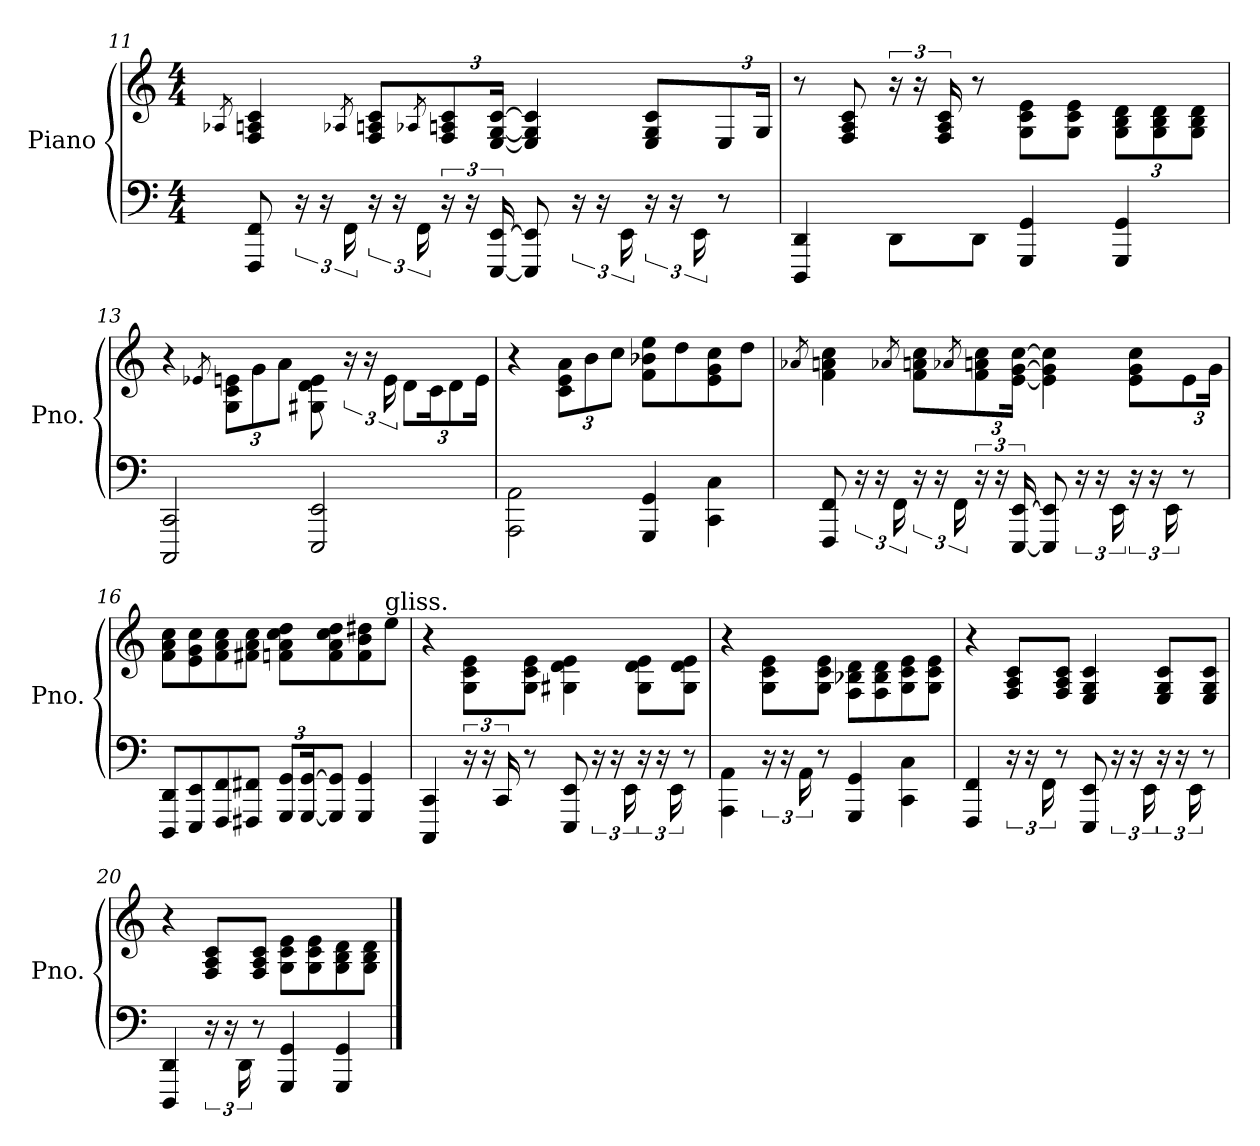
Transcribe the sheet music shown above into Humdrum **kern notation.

**kern	**kern
*part1	*part1
*staff2	*staff1
*I"Piano	*
*I'Pno.	*
!!LO:LB:g=z
*clefF4	*clefG2
*k[]	*k[]
*M4/4	*M4/4
=11	=11
.	8qA-X/
8FFF/ 8FF/	4F/ 4An/ 4c/
24r	.
24r	.
24FF\	.
.	8qA-X/
24r	8F/ 8An/ 8c/L
24r	.
24FF\	.
.	8qA-X/
*	*Xbrackettup
24r	12F/ 12An/ 12c/
24r	.
[24EEE/ [24EE/	[24E/ [24G/ [24c/Jk
8EEE/] 8EE/]	4E/] 4G/] 4c/]
24r	.
24r	.
24EE\	.
24r	8E/ 8G/ 8c/L
24r	.
24EE\	.
8r	12E/
.	24G/Jk
=12	=12
4DDD/ 4DD/	8r
.	8F/ 8A/ 8c/
*	*brackettup
8DD\L	24r
.	24r
.	24F/ 24A/ 24c/
8DD\J	8r
4GGG/ 4GG/	8G\ 8c\ 8e\L
.	8G\ 8c\ 8e\J
*	*Xbrackettup
4GGG/ 4GG/	12G\ 12B\ 12d\L
.	12G\ 12B\ 12d\
.	12G\ 12B\ 12d\J
!!LO:LB:g=z
=13	=13
2CCC/ 2CC/	4r
.	8qe-X/
.	12G\ 12c\ 12en\L
.	12g\
.	12a\J
2EEE/ 2EE/	8G#X\ 8d\ 8e\
*	*brackettup
.	24r
.	24r
.	24e\
*	*Xbrackettup
.	12d\L
.	24c\K
.	12d\
.	24e\Jk
=14	=14
2AAA\ 2AA\	4r
.	12c\ 12e\ 12a\L
.	12b\
.	12cc\J
4GGG/ 4GG/	8f\ 8b-X\ 8ee\L
.	8dd\
4CC\ 4C\	8e\ 8g\ 8cc\
.	8dd\J
!!LO:PB:g=z
=15	=15
.	8qa-X/
8FFF/ 8FF/	4f\ 4an\ 4cc\
24r	.
24r	.
24FF\	.
.	8qa-X/
24r	8f\ 8an\ 8cc\L
24r	.
24FF\	.
.	8qa-X/
24r	12f\ 12an\ 12cc\
24r	.
[24EEE/ [24EE/	[24e\ [24g\ [24cc\Jk
8EEE/] 8EE/]	4e\] 4g\] 4cc\]
24r	.
24r	.
24EE\	.
24r	8e\ 8g\ 8cc\L
24r	.
24EE\	.
8r	12e\
.	24g\Jk
=16	=16
8DDD/ 8DD/L	8f\ 8a\ 8cc\L
8EEE/ 8EE/	8e\ 8g\ 8cc\
8FFF/ 8FF/	8f\ 8a\ 8cc\
8FFF#X/ 8FF#X/J	8f#X\ 8a\ 8cc\J
*Xbrackettup	*
12GGG/ 12GG/L	8fn\ 8a\ 8cc\ 8dd\L
[24GGG/ [24GG/K	.
8GGG/] 8GG/]J	8f\ 8a\ 8cc\ 8dd\
4GGG/ 4GG/	8f\ 8b\ 8dd#X\
!	!LO:TX:a:t=gliss.
.	8ee\J
!!LO:LB:g=z
=17	=17
4CCC/ 4CC/	4r
*brackettup	*
24r	8G\ 8c\ 8e\L
24r	.
24CC/	.
8r	8G\ 8c\ 8e\J
8EEE/ 8EE/	4G#X\ 4d\ 4e\
24r	.
24r	.
24EE\	.
24r	8G#\ 8d\ 8e\L
24r	.
24EE\	.
8r	8G#\ 8d\ 8e\J
=18	=18
4AAA\ 4AA\	4r
24r	8G\ 8c\ 8e\L
24r	.
24AA\	.
8r	8G\ 8c\ 8e\J
4GGG/ 4GG/	8F\ 8B-X\ 8d\L
.	8F\ 8B-\ 8d\
4CC\ 4C\	8G\ 8c\ 8e\
.	8G\ 8c\ 8e\J
=19	=19
4FFF/ 4FF/	4r
24r	8F/ 8A/ 8c/L
24r	.
24FF\	.
8r	8F/ 8A/ 8c/J
8EEE/ 8EE/	4E/ 4G/ 4c/
24r	.
24r	.
24EE\	.
24r	8E/ 8G/ 8c/L
24r	.
24EE\	.
8r	8E/ 8G/ 8c/J
!!LO:LB:g=z
=20	=20
4DDD/ 4DD/	4r
24r	8F/ 8A/ 8c/L
24r	.
24DD\	.
8r	8F/ 8A/ 8c/J
4GGG/ 4GG/	8G\ 8c\ 8e\L
.	8G\ 8c\ 8e\
4GGG/ 4GG/	8G\ 8B\ 8d\
.	8G\ 8B\ 8d\J
==	==
*-	*-
